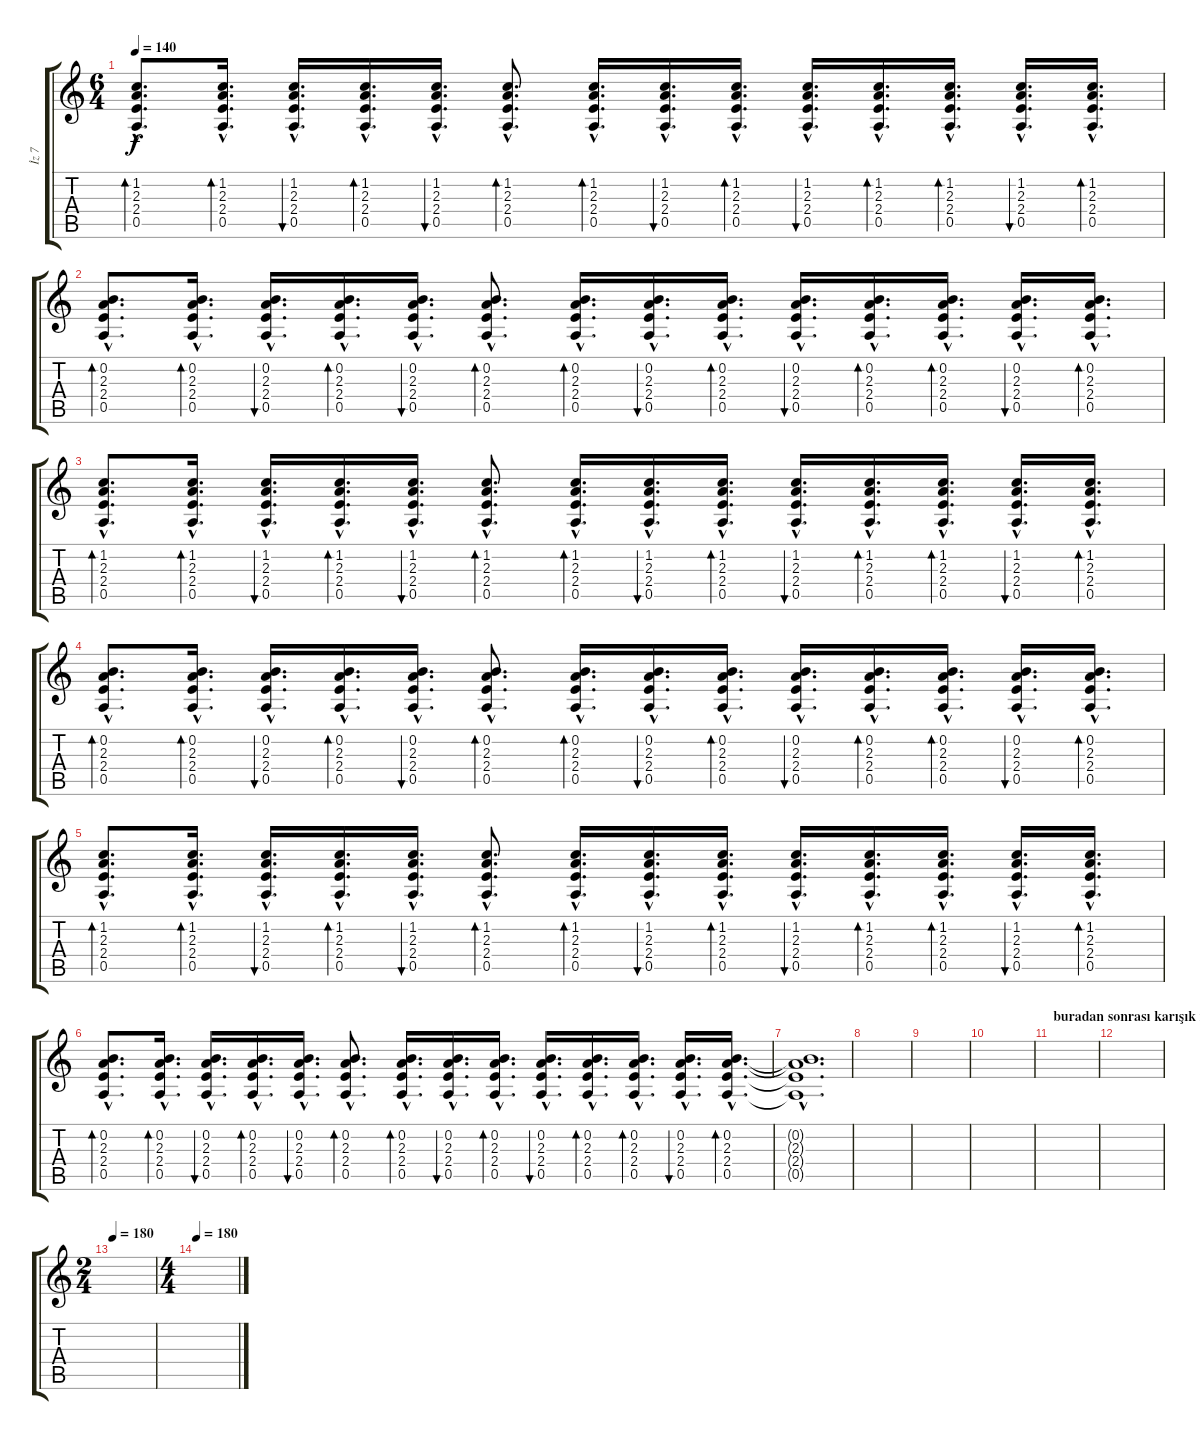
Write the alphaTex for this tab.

\track ("İz 7" "İz 7") {instrument distortionguitar}
\staff {score tabs}
\tuning (E4 B3 G3 D3 A2 E2) {hide}
\ts (6 4)
\tempo 140
\clef g2
\ks c
(1.2{hac} 2.3{hac} 2.4{hac} 0.5{hac}).8{d bd 30 dy f} (1.2{hac} 2.3{hac} 2.4{hac} 0.5{hac}).16{d bd 30} (1.2{hac} 2.3{hac} 2.4{hac} 0.5{hac}).16{d bu 30} (1.2{hac} 2.3{hac} 2.4{hac} 0.5{hac}).16{d bd 30} (1.2{hac} 2.3{hac} 2.4{hac} 0.5{hac}).16{d bu 30} (1.2{hac} 2.3{hac} 2.4{hac} 0.5{hac}).8{d bd 30} (1.2{hac} 2.3{hac} 2.4{hac} 0.5{hac}).16{d bd 30} (1.2{hac} 2.3{hac} 2.4{hac} 0.5{hac}).16{d bu 30} (1.2{hac} 2.3{hac} 2.4{hac} 0.5{hac}).16{d bd 30} (1.2{hac} 2.3{hac} 2.4{hac} 0.5{hac}).16{d bu 30} (1.2{hac} 2.3{hac} 2.4{hac} 0.5{hac}).16{d bd 30} (1.2{hac} 2.3{hac} 2.4{hac} 0.5{hac}).16{d bd 30} (1.2{hac} 2.3{hac} 2.4{hac} 0.5{hac}).16{d bu 30} (1.2{hac} 2.3{hac} 2.4{hac} 0.5{hac}).16{d bd 30} |
(0.2{hac} 2.3{hac} 2.4{hac} 0.5{hac}).8{d bd 30} (0.2{hac} 2.3{hac} 2.4{hac} 0.5{hac}).16{d bd 30} (0.2{hac} 2.3{hac} 2.4{hac} 0.5{hac}).16{d bu 30} (0.2{hac} 2.3{hac} 2.4{hac} 0.5{hac}).16{d bd 30} (0.2{hac} 2.3{hac} 2.4{hac} 0.5{hac}).16{d bu 30} (0.2{hac} 2.3{hac} 2.4{hac} 0.5{hac}).8{d bd 30} (0.2{hac} 2.3{hac} 2.4{hac} 0.5{hac}).16{d bd 30} (0.2{hac} 2.3{hac} 2.4{hac} 0.5{hac}).16{d bu 30} (0.2{hac} 2.3{hac} 2.4{hac} 0.5{hac}).16{d bd 30} (0.2{hac} 2.3{hac} 2.4{hac} 0.5{hac}).16{d bu 30} (0.2{hac} 2.3{hac} 2.4{hac} 0.5{hac}).16{d bd 30} (0.2{hac} 2.3{hac} 2.4{hac} 0.5{hac}).16{d bd 30} (0.2{hac} 2.3{hac} 2.4{hac} 0.5{hac}).16{d bu 30} (0.2{hac} 2.3{hac} 2.4{hac} 0.5{hac}).16{d bd 30} |
(1.2{hac} 2.3{hac} 2.4{hac} 0.5{hac}).8{d bd 30} (1.2{hac} 2.3{hac} 2.4{hac} 0.5{hac}).16{d bd 30} (1.2{hac} 2.3{hac} 2.4{hac} 0.5{hac}).16{d bu 30} (1.2{hac} 2.3{hac} 2.4{hac} 0.5{hac}).16{d bd 30} (1.2{hac} 2.3{hac} 2.4{hac} 0.5{hac}).16{d bu 30} (1.2{hac} 2.3{hac} 2.4{hac} 0.5{hac}).8{d bd 30} (1.2{hac} 2.3{hac} 2.4{hac} 0.5{hac}).16{d bd 30} (1.2{hac} 2.3{hac} 2.4{hac} 0.5{hac}).16{d bu 30} (1.2{hac} 2.3{hac} 2.4{hac} 0.5{hac}).16{d bd 30} (1.2{hac} 2.3{hac} 2.4{hac} 0.5{hac}).16{d bu 30} (1.2{hac} 2.3{hac} 2.4{hac} 0.5{hac}).16{d bd 30} (1.2{hac} 2.3{hac} 2.4{hac} 0.5{hac}).16{d bd 30} (1.2{hac} 2.3{hac} 2.4{hac} 0.5{hac}).16{d bu 30} (1.2{hac} 2.3{hac} 2.4{hac} 0.5{hac}).16{d bd 30} |
(0.2{hac} 2.3{hac} 2.4{hac} 0.5{hac}).8{d bd 30} (0.2{hac} 2.3{hac} 2.4{hac} 0.5{hac}).16{d bd 30} (0.2{hac} 2.3{hac} 2.4{hac} 0.5{hac}).16{d bu 30} (0.2{hac} 2.3{hac} 2.4{hac} 0.5{hac}).16{d bd 30} (0.2{hac} 2.3{hac} 2.4{hac} 0.5{hac}).16{d bu 30} (0.2{hac} 2.3{hac} 2.4{hac} 0.5{hac}).8{d bd 30} (0.2{hac} 2.3{hac} 2.4{hac} 0.5{hac}).16{d bd 30} (0.2{hac} 2.3{hac} 2.4{hac} 0.5{hac}).16{d bu 30} (0.2{hac} 2.3{hac} 2.4{hac} 0.5{hac}).16{d bd 30} (0.2{hac} 2.3{hac} 2.4{hac} 0.5{hac}).16{d bu 30} (0.2{hac} 2.3{hac} 2.4{hac} 0.5{hac}).16{d bd 30} (0.2{hac} 2.3{hac} 2.4{hac} 0.5{hac}).16{d bd 30} (0.2{hac} 2.3{hac} 2.4{hac} 0.5{hac}).16{d bu 30} (0.2{hac} 2.3{hac} 2.4{hac} 0.5{hac}).16{d bd 30} |
(1.2{hac} 2.3{hac} 2.4{hac} 0.5{hac}).8{d bd 30} (1.2{hac} 2.3{hac} 2.4{hac} 0.5{hac}).16{d bd 30} (1.2{hac} 2.3{hac} 2.4{hac} 0.5{hac}).16{d bu 30} (1.2{hac} 2.3{hac} 2.4{hac} 0.5{hac}).16{d bd 30} (1.2{hac} 2.3{hac} 2.4{hac} 0.5{hac}).16{d bu 30} (1.2{hac} 2.3{hac} 2.4{hac} 0.5{hac}).8{d bd 30} (1.2{hac} 2.3{hac} 2.4{hac} 0.5{hac}).16{d bd 30} (1.2{hac} 2.3{hac} 2.4{hac} 0.5{hac}).16{d bu 30} (1.2{hac} 2.3{hac} 2.4{hac} 0.5{hac}).16{d bd 30} (1.2{hac} 2.3{hac} 2.4{hac} 0.5{hac}).16{d bu 30} (1.2{hac} 2.3{hac} 2.4{hac} 0.5{hac}).16{d bd 30} (1.2{hac} 2.3{hac} 2.4{hac} 0.5{hac}).16{d bd 30} (1.2{hac} 2.3{hac} 2.4{hac} 0.5{hac}).16{d bu 30} (1.2{hac} 2.3{hac} 2.4{hac} 0.5{hac}).16{d bd 30} |
(0.2{hac} 2.3{hac} 2.4{hac} 0.5{hac}).8{d bd 30} (0.2{hac} 2.3{hac} 2.4{hac} 0.5{hac}).16{d bd 30} (0.2{hac} 2.3{hac} 2.4{hac} 0.5{hac}).16{d bu 30} (0.2{hac} 2.3{hac} 2.4{hac} 0.5{hac}).16{d bd 30} (0.2{hac} 2.3{hac} 2.4{hac} 0.5{hac}).16{d bu 30} (0.2{hac} 2.3{hac} 2.4{hac} 0.5{hac}).8{d bd 30} (0.2{hac} 2.3{hac} 2.4{hac} 0.5{hac}).16{d bd 30} (0.2{hac} 2.3{hac} 2.4{hac} 0.5{hac}).16{d bu 30} (0.2{hac} 2.3{hac} 2.4{hac} 0.5{hac}).16{d bd 30} (0.2{hac} 2.3{hac} 2.4{hac} 0.5{hac}).16{d bu 30} (0.2{hac} 2.3{hac} 2.4{hac} 0.5{hac}).16{d bd 30} (0.2{hac} 2.3{hac} 2.4{hac} 0.5{hac}).16{d bd 30} (0.2{hac} 2.3{hac} 2.4{hac} 0.5{hac}).16{d bu 30} (0.2{hac} 2.3{hac} 2.4{hac} 0.5{hac}).16{d bd 30} |
(0.2{hac t} 2.3{hac t} 2.4{hac t} 0.5{hac t}).1{d volume 0} |
|
|
|
\section ("" "buradan sonrası karışık riffler")
|
|
\ts (2 4)
\tempo 180
|
\ts (4 4)
\tempo 180
